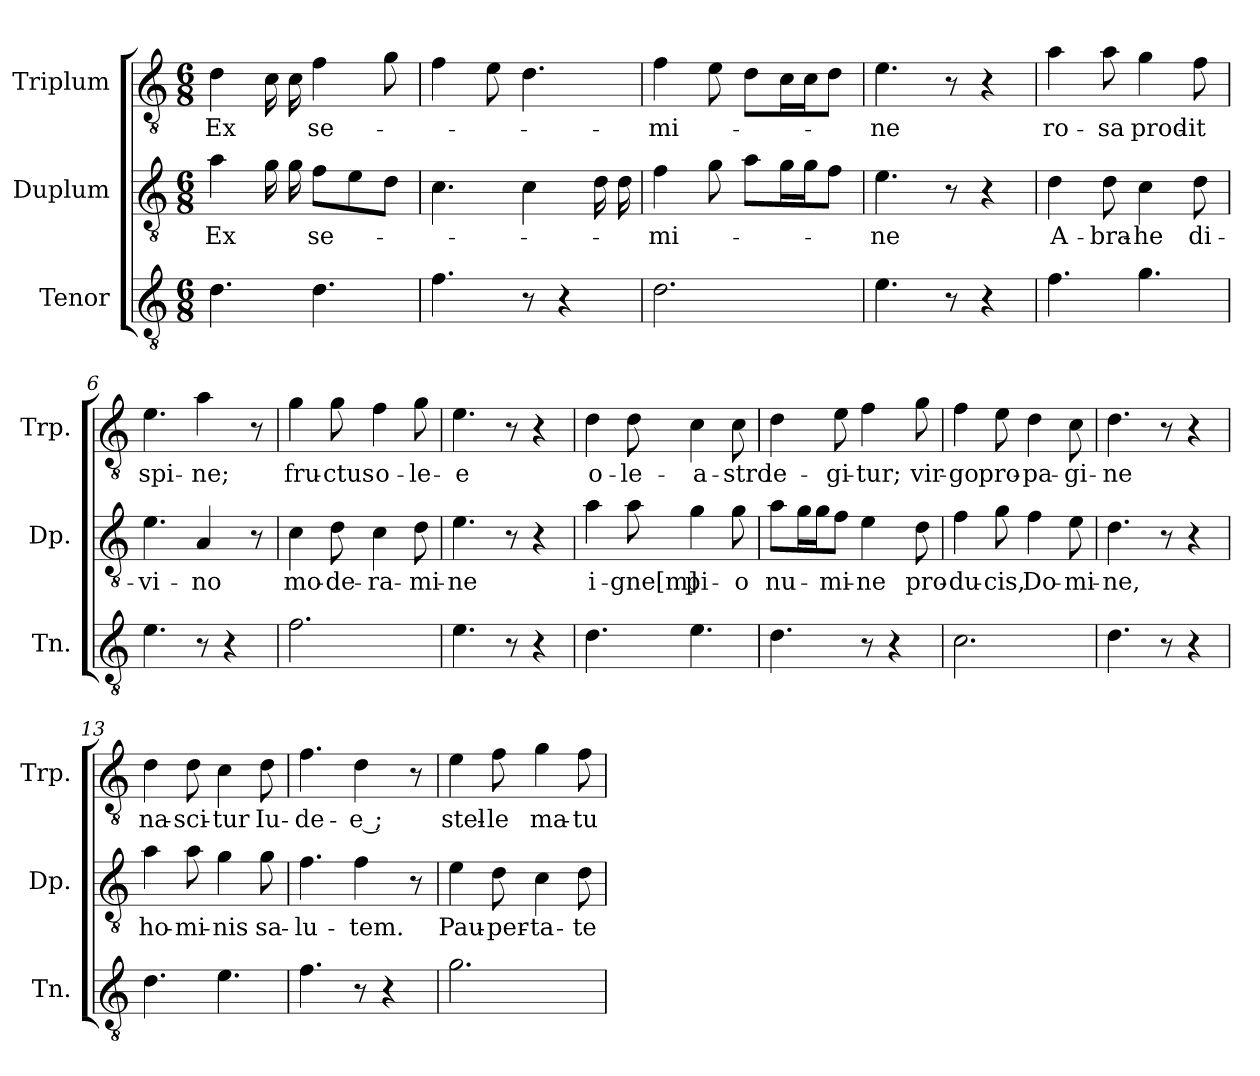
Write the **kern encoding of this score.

**kern	**kern	**text	**kern	**text
*part3	*part2	*part2	*part1	*part1
*staff3	*staff2	*staff2	*staff1	*staff1
*I"Tenor	*I"Duplum	*	*I"Triplum	*
*I'Tn.	*I'Dp.	*	*I'Trp.	*
*clefGv2	*clefGv2	*	*clefGv2	*
*k[]	*k[]	*	*k[]	*
*M6/8	*M6/8	*	*M6/8	*
=1	=1	=1	=1	=1
!	!	!LO:LY:b	!	!LO:LY:b
4.d\	4a\	Ex	4d\	Ex
*	*tremolo	*	*	*
*	*	*	*tremolo	*
.	16g\	.	16c\	.
.	16g\	.	16c\	.
*	*	*	*Xtremolo	*
*	*Xtremolo	*	*	*
!	!	!LO:LY:b	!	!LO:LY:b
4.d\	8f\L	se-	4f\	se-
.	8e\	.	.	.
.	8d\J	.	8g\	.
=2	=2	=2	=2	=2
4.f\	4.c\	.	4f\	.
.	.	.	8e\	.
8r	4c\	.	4.d\	.
4r	.	.	.	.
*	*tremolo	*	*	*
.	16d\	.	.	.
.	16d\	.	.	.
*	*Xtremolo	*	*	*
=3	=3	=3	=3	=3
!	!	!LO:LY:b	!	!LO:LY:b
2.d\	4f\	-mi-	4f\	-mi-
.	8g\	.	8e\	.
.	8a\L	.	8d\L	.
*	*tremolo	*	*	*
*	*	*	*tremolo	*
.	16g\	.	16c\	.
.	16g\	.	16c\	.
*	*	*	*Xtremolo	*
*	*Xtremolo	*	*	*
.	8f\J	.	8d\J	.
=4	=4	=4	=4	=4
!	!	!LO:LY:b	!	!LO:LY:b
4.e\	4.e\	-ne	4.e\	-ne
8r	8r	.	8r	.
4r	4r	.	4r	.
=5	=5	=5	=5	=5
!	!	!LO:LY:b	!	!LO:LY:b
4.f\	4d\	A-	4a\	ro-
!	!	!LO:LY:b	!	!LO:LY:b
.	8d\	-bra-	8a\	-sa
!	!	!LO:LY:b	!	!LO:LY:b
4.g\	4c\	-he	4g\	prod-
!	!	!LO:LY:b	!	!LO:LY:b
.	8d\	di-	8f\	-it
=6	=6	=6	=6	=6
!	!	!LO:LY:b	!	!LO:LY:b
4.e\	4.e\	-vi-	4.e\	spi-
!	!	!LO:LY:b	!	!LO:LY:b
8r	4A/	-no	4a\	-ne;
4r	.	.	.	.
.	8r	.	8r	.
=7	=7	=7	=7	=7
!	!	!LO:LY:b	!	!LO:LY:b
2.f\	4c\	mo-	4g\	fru-
!	!	!LO:LY:b	!	!LO:LY:b
.	8d\	-de-	8g\	-ctus
!	!	!LO:LY:b	!	!LO:LY:b
.	4c\	-ra-	4f\	o-
!	!	!LO:LY:b	!	!LO:LY:b
.	8d\	-mi-	8g\	-le-
=8	=8	=8	=8	=8
!	!	!LO:LY:b	!	!LO:LY:b
4.e\	4.e\	-ne	4.e\	-e
8r	8r	.	8r	.
4r	4r	.	4r	.
!!LO:LB:g=z
=9	=9	=9	=9	=9
!	!	!LO:LY:b	!	!LO:LY:b
4.d\	4a\	i-	4d\	o-
!	!	!LO:LY:b	!	!LO:LY:b
.	8a\	-gne[m]	8d\	-le-
!	!	!LO:LY:b	!	!LO:LY:b
4.e\	4g\	pi-	4c\	-a-
!	!	!LO:LY:b	!	!LO:LY:b
.	8g\	-o	8c\	-stro
=10	=10	=10	=10	=10
!	!	!LO:LY:b	!	!LO:LY:b
4.d\	8a\L	nu-	4d\	le-
*	*tremolo	*	*	*
.	16g\	.	.	.
.	16g\	.	.	.
*	*Xtremolo	*	*	*
!	!	!LO:LY:b	!	!LO:LY:b
.	8f\J	-mi-	8e\	-gi-
!	!	!LO:LY:b	!	!LO:LY:b
8r	4e\	-ne	4f\	-tur;
4r	.	.	.	.
!	!	!LO:LY:b	!	!LO:LY:b
.	8d\	pro-	8g\	vir-
=11	=11	=11	=11	=11
!	!	!LO:LY:b	!	!LO:LY:b
2.c\	4f\	-du-	4f\	-go
!	!	!LO:LY:b	!	!LO:LY:b
.	8g\	-cis,	8e\	pro-
!	!	!LO:LY:b	!	!LO:LY:b
.	4f\	Do-	4d\	-pa-
!	!	!LO:LY:b	!	!LO:LY:b
.	8e\	-mi-	8c\	-gi-
=12	=12	=12	=12	=12
!	!	!LO:LY:b	!	!LO:LY:b
4.d\	4.d\	-ne,	4.d\	-ne
8r	8r	.	8r	.
4r	4r	.	4r	.
=13	=13	=13	=13	=13
!	!	!LO:LY:b	!	!LO:LY:b
4.d\	4a\	ho-	4d\	na-
!	!	!LO:LY:b	!	!LO:LY:b
.	8a\	-mi-	8d\	-sci-
!	!	!LO:LY:b	!	!LO:LY:b
4.e\	4g\	-nis	4c\	-tur
!	!	!LO:LY:b	!	!LO:LY:b
.	8g\	sa-	8d\	Iu-
=14	=14	=14	=14	=14
!	!	!LO:LY:b	!	!LO:LY:b
4.f\	4.f\	-lu-	4.f\	-de-
!	!	!LO:LY:b	!	!LO:LY:b
8r	4f\	-tem.	4d\	-e ;
4r	.	.	.	.
.	8r	.	8r	.
=15	=15	=15	=15	=15
!	!	!LO:LY:b	!	!LO:LY:b
2.g\	4e\	Pau-	4e\	stel-
!	!	!LO:LY:b	!	!LO:LY:b
.	8d\	-per-	8f\	-le
!	!	!LO:LY:b	!	!LO:LY:b
.	4c\	-ta-	4g\	ma-
!	!	!LO:LY:b	!	!LO:LY:b
.	8d\	-te	8f\	-tu-
=	=	=	=	=
*-	*-	*-	*-	*-
